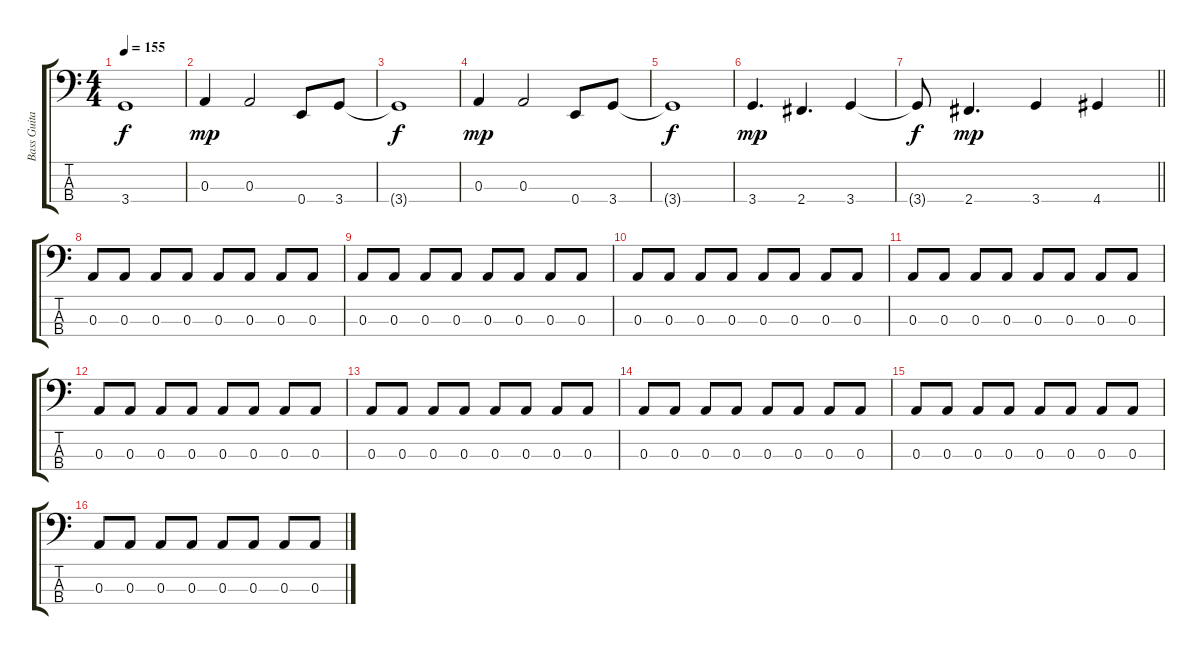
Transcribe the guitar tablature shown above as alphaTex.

\track ("Bass Guitar" "Bass Guita") {instrument electricbassfinger}
\staff {score tabs}
\tuning (G2 D2 A1 E1) {hide}
\ts (4 4)
\tempo 155
\clef f4
\ks c
3.4{t}.1{dy f} |
0.3.4{dy mp} 0.3.2 0.4.8 3.4.8 |
3.4{t}.1{dy f} |
0.3.4{dy mp} 0.3.2 0.4.8 3.4.8 |
3.4{t}.1{dy f} |
3.4.4{d dy mp} 2.4.4{d} 3.4.4 |
\barLineRight lightlight
3.4{t}.8{dy f} 2.4.4{d dy mp} 3.4.4 4.4.4 |
0.3.8 0.3.8 0.3.8 0.3.8 0.3.8 0.3.8 0.3.8 0.3.8 |
0.3.8 0.3.8 0.3.8 0.3.8 0.3.8 0.3.8 0.3.8 0.3.8 |
0.3.8 0.3.8 0.3.8 0.3.8 0.3.8 0.3.8 0.3.8 0.3.8 |
0.3.8 0.3.8 0.3.8 0.3.8 0.3.8 0.3.8 0.3.8 0.3.8 |
0.3.8 0.3.8 0.3.8 0.3.8 0.3.8 0.3.8 0.3.8 0.3.8 |
0.3.8 0.3.8 0.3.8 0.3.8 0.3.8 0.3.8 0.3.8 0.3.8 |
0.3.8 0.3.8 0.3.8 0.3.8 0.3.8 0.3.8 0.3.8 0.3.8 |
0.3.8 0.3.8 0.3.8 0.3.8 0.3.8 0.3.8 0.3.8 0.3.8 |
0.3.8 0.3.8 0.3.8 0.3.8 0.3.8 0.3.8 0.3.8 0.3.8
